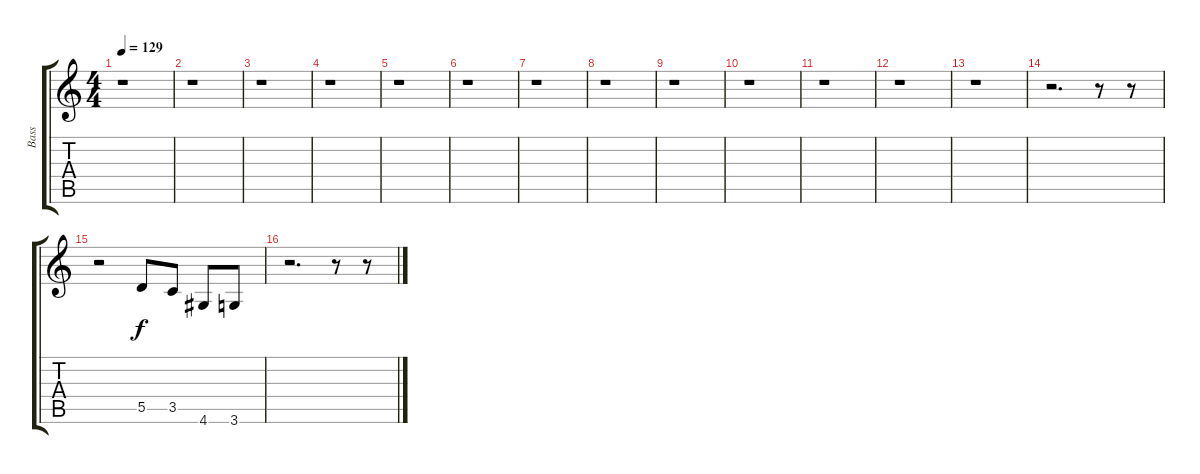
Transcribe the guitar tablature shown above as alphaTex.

\track ("Bass" "Bass") {instrument electricbassfinger}
\staff {score tabs}
\tuning (E4 B3 G3 D3 A2 E2) {hide}
\ts (4 4)
\tempo 129
\clef g2
\ks c
r.1{dy f} |
r.1 |
r.1 |
r.1 |
r.1 |
r.1 |
r.1 |
r.1 |
r.1 |
r.1 |
r.1 |
r.1 |
r.1 |
r.2{d volume 16 balance 8} r.8 r.8 |
r.2 5.5.8 3.5.8 4.6.8 3.6.8 |
r.2{d} r.8 r.8
